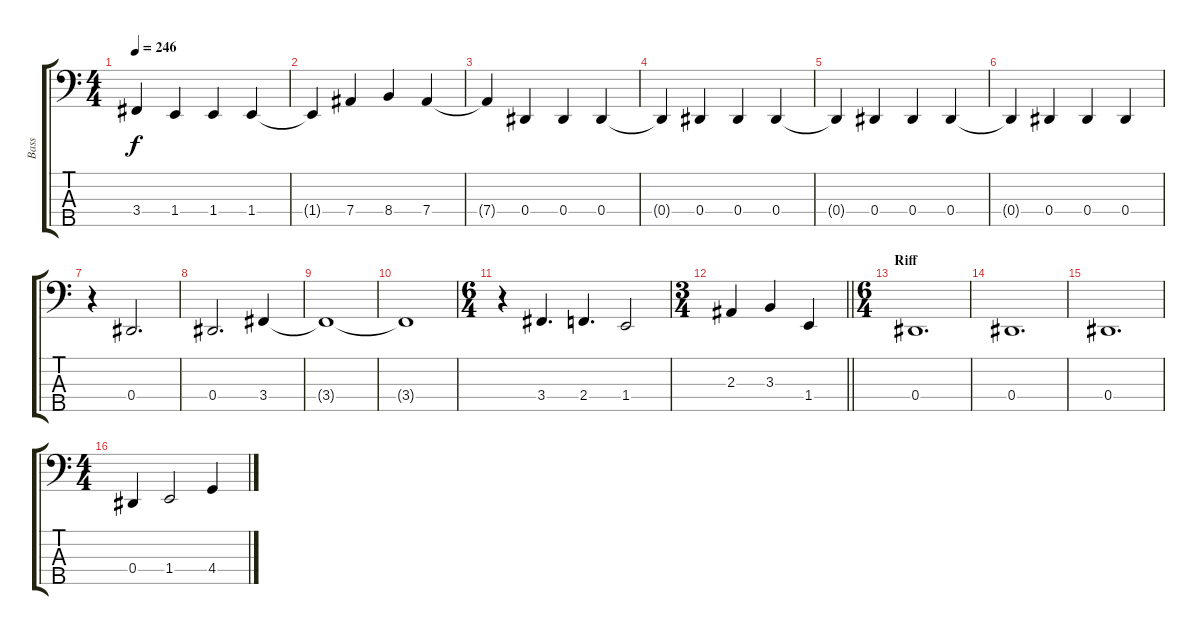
\track ("Bass" "Bass") {instrument electricbassfinger}
\staff {score tabs}
\tuning (Gb2 Db2 Ab1 Eb1 Bb0) {hide}
\ts (4 4)
\tempo 246
\clef f4
\ks c
3.4{t}.4{dy f} 1.4.4 1.4.4 1.4.4 |
1.4{t}.4 7.4.4 8.4.4 7.4.4 |
7.4{t}.4 0.4.4 0.4.4 0.4.4 |
0.4{t}.4 0.4.4 0.4.4 0.4.4 |
0.4{t}.4 0.4.4 0.4.4 0.4.4 |
0.4{t}.4 0.4.4 0.4.4 0.4.4 |
r.4 0.4.2{d} |
0.4.2{d} 3.4.4 |
3.4{t}.1 |
3.4{t}.1 |
\ts (6 4)
r.4 3.4.4{d} 2.4.4{d} 1.4.2 |
\ts (3 4)
\barLineRight lightlight
2.3.4 3.3.4 1.4.4 |
\ts (6 4)
\section ("" "Riff")
0.4.1{d} |
0.4.1{d} |
0.4.1{d} |
\ts (4 4)
0.4.4 1.4.2 4.4.4
